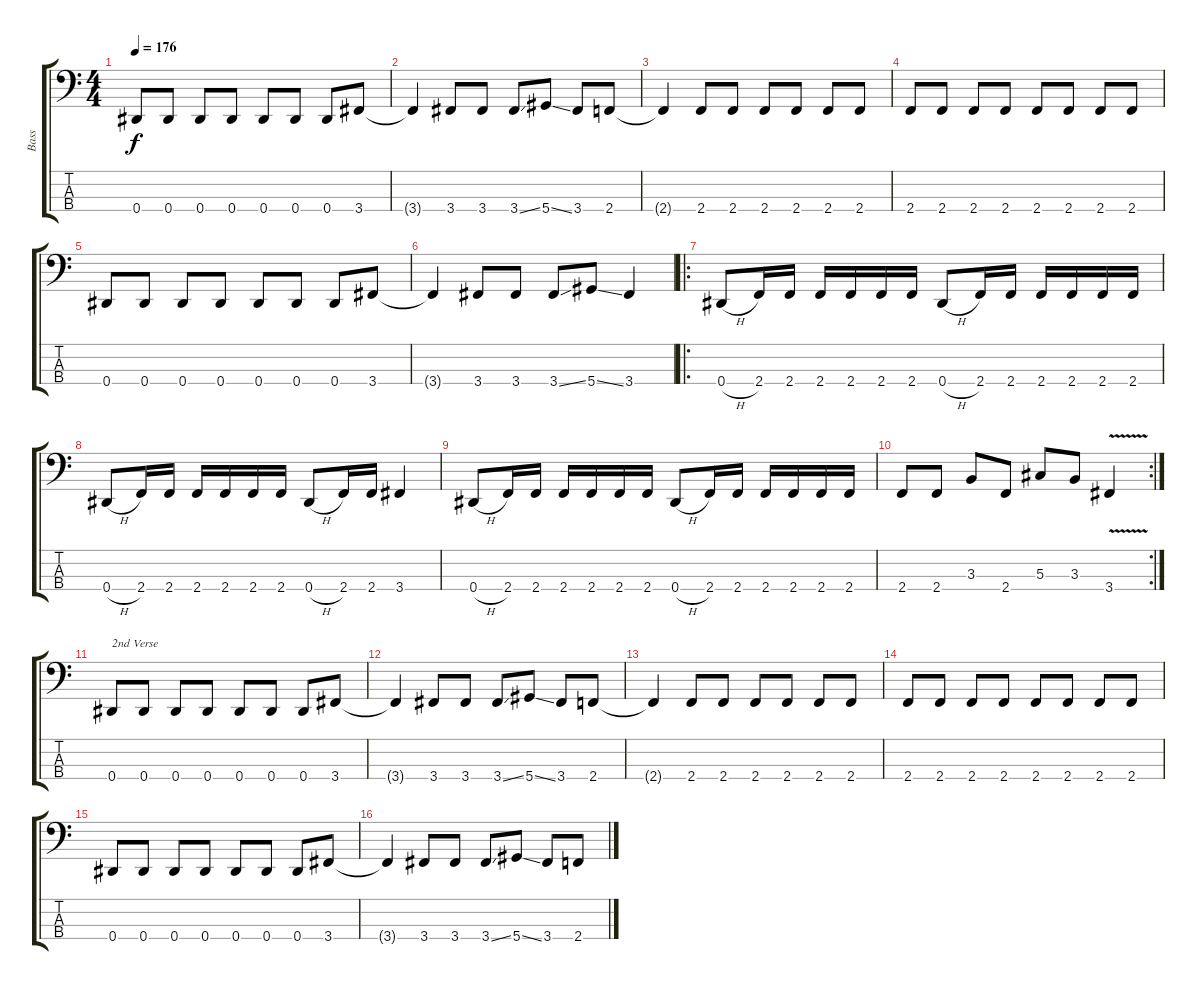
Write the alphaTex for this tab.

\track ("Bass" "Bass") {instrument electricbassfinger}
\staff {score tabs}
\tuning (Gb2 Db2 Ab1 Eb1) {hide}
\ts (4 4)
\tempo 176
\clef f4
\ks c
0.4.8{dy f} 0.4.8 0.4.8 0.4.8 0.4.8 0.4.8 0.4.8 3.4.8 |
3.4{t}.4 3.4.8 3.4.8 3.4{ss}.8 5.4{ss}.8 3.4.8 2.4.8 |
2.4{t}.4 2.4.8 2.4.8 2.4.8 2.4.8 2.4.8 2.4.8 |
2.4.8 2.4.8 2.4.8 2.4.8 2.4.8 2.4.8 2.4.8 2.4.8 |
0.4.8 0.4.8 0.4.8 0.4.8 0.4.8 0.4.8 0.4.8 3.4.8 |
3.4{t}.4 3.4.8 3.4.8 3.4{ss}.8 5.4{ss}.8 3.4.4 |
\ro
0.4{h}.8 2.4.16 2.4.16 2.4.16 2.4.16 2.4.16 2.4.16 0.4{h}.8 2.4.16 2.4.16 2.4.16 2.4.16 2.4.16 2.4.16 |
0.4{h}.8 2.4.16 2.4.16 2.4.16 2.4.16 2.4.16 2.4.16 0.4{h}.8 2.4.16 2.4.16 3.4.4 |
0.4{h}.8 2.4.16 2.4.16 2.4.16 2.4.16 2.4.16 2.4.16 0.4{h}.8 2.4.16 2.4.16 2.4.16 2.4.16 2.4.16 2.4.16 |
\rc 2
2.4.8 2.4.8 3.3.8 2.4.8 5.3.8 3.3.8 3.4{v}.4 |
0.4.8{txt "2nd Verse"} 0.4.8 0.4.8 0.4.8 0.4.8 0.4.8 0.4.8 3.4.8 |
3.4{t}.4 3.4.8 3.4.8 3.4{ss}.8 5.4{ss}.8 3.4.8 2.4.8 |
2.4{t}.4 2.4.8 2.4.8 2.4.8 2.4.8 2.4.8 2.4.8 |
2.4.8 2.4.8 2.4.8 2.4.8 2.4.8 2.4.8 2.4.8 2.4.8 |
0.4.8 0.4.8 0.4.8 0.4.8 0.4.8 0.4.8 0.4.8 3.4.8 |
3.4{t}.4 3.4.8 3.4.8 3.4{ss}.8 5.4{ss}.8 3.4.8 2.4.8
